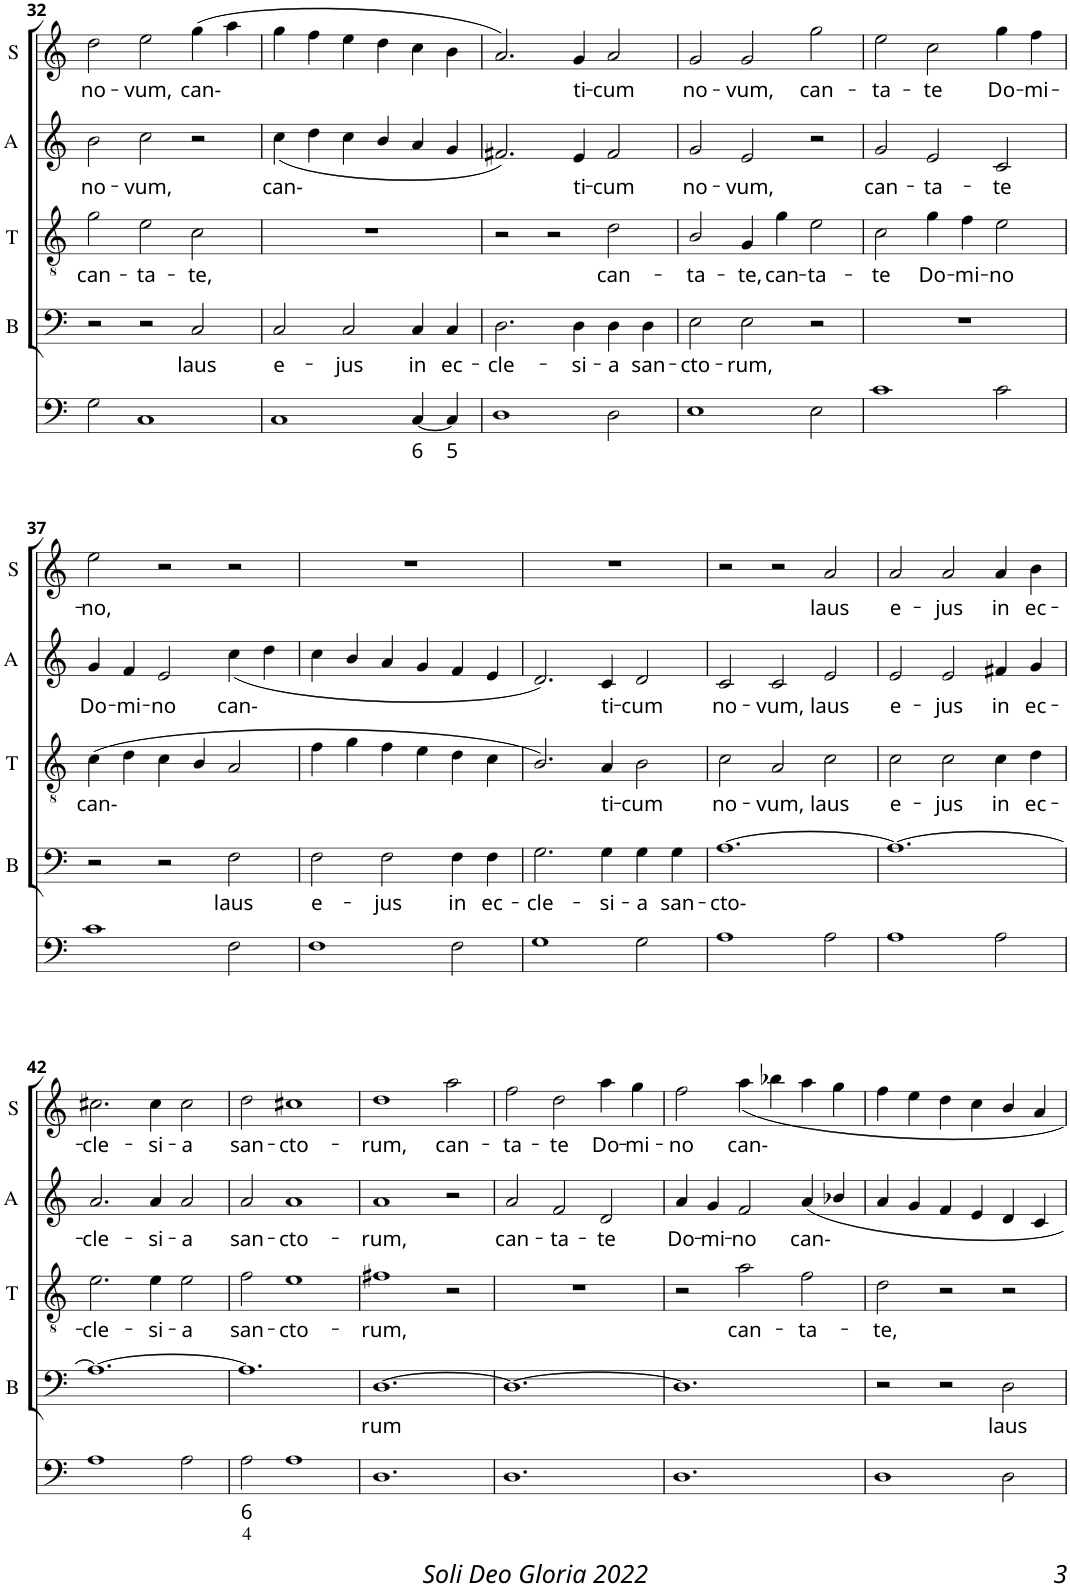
**kern	**text	**text	**kern	**text	**kern	**text	**kern	**text	**kern	**text
*part5	*part5	*part5	*part4	*part4	*part3	*part3	*part2	*part2	*part1	*part1
*staff5	*staff5	*staff5	*staff4	*staff4	*staff3	*staff3	*staff2	*staff2	*staff1	*staff1
*I"Continuo	*	*	*I"Bass	*	*I"Tenor	*	*I"Alto	*	*I"Soprano	*
*	*	*	*I'B	*	*I'T	*	*I'A	*	*I'S	*
!!LO:PB:g=z
*clefF4	*	*	*clefF4	*	*clefGv2	*	*clefG2	*	*clefG2	*
*k[]	*	*	*k[]	*	*k[]	*	*k[]	*	*k[]	*
*M3/2	*	*	*M3/2	*	*M3/2	*	*M3/2	*	*M3/2	*
=32	=32	=32	=32	=32	=32	=32	=32	=32	=32	=32
!	!	!	!	!	!	!LO:LY:b	!	!LO:LY:b	!	!LO:LY:b
2G\	.	.	2r	.	2g\	can-	2b\	no-	2dd\	no-
!	!	!	!	!	!	!LO:LY:b	!	!LO:LY:b	!	!LO:LY:b
1C	.	.	2r	.	2e\	-ta-	2cc\	-vum,	2ee\	-vum,
!	!	!	!	!LO:LY:b	!	!LO:LY:b	!	!	!	!LO:LY:b
.	.	.	2C/	laus	2c\	-te,	2r	.	(>4gg\	can-
.	.	.	.	.	.	.	.	.	4aa\	.
=33	=33	=33	=33	=33	=33	=33	=33	=33	=33	=33
!	!	!	!	!LO:LY:b	!	!	!	!LO:LY:b	!	!
1C	.	.	2C/	e-	1.r	.	(<4cc\	can-	4gg\	.
.	.	.	.	.	.	.	4dd\	.	4ff\	.
!	!	!	!	!LO:LY:b	!	!	!	!	!	!
.	.	.	2C/	-jus	.	.	4cc\	.	4ee\	.
.	.	.	.	.	.	.	4b/	.	4dd\	.
!	!LO:LY:b	!	!	!LO:LY:b	!	!	!	!	!	!
[4C/	6	.	4C/	in	.	.	4a/	.	4cc\	.
!	!LO:LY:b	!	!	!LO:LY:b	!	!	!	!	!	!
4C/]	5	.	4C/	ec-	.	.	4g/	.	4b\	.
=34	=34	=34	=34	=34	=34	=34	=34	=34	=34	=34
!	!	!	!	!LO:LY:b	!	!	!	!	!	!
1D	.	.	2.D\	-cle-	2r	.	2.f#X/)	.	2.a/)	.
.	.	.	.	.	2r	.	.	.	.	.
!	!	!	!	!LO:LY:b	!	!	!	!LO:LY:b	!	!LO:LY:b
.	.	.	4D\	-si-	.	.	4e/	ti-	4g/	ti-
!	!	!	!	!LO:LY:b	!	!LO:LY:b	!	!LO:LY:b	!	!LO:LY:b
2D\	.	.	4D\	-a	2d\	can-	2f#/	-cum	2a/	-cum
!	!	!	!	!LO:LY:b	!	!	!	!	!	!
.	.	.	4D\	san-	.	.	.	.	.	.
=35	=35	=35	=35	=35	=35	=35	=35	=35	=35	=35
!	!	!	!	!LO:LY:b	!	!LO:LY:b	!	!LO:LY:b	!	!LO:LY:b
1E	.	.	2E\	-cto-	2B/	-ta-	2g/	no-	2g/	no-
!	!	!	!	!LO:LY:b	!	!LO:LY:b	!	!LO:LY:b	!	!LO:LY:b
.	.	.	2E\	-rum,	4G/	-te,	2e/	-vum,	2g/	-vum,
!	!	!	!	!	!	!LO:LY:b	!	!	!	!
.	.	.	.	.	4g\	can-	.	.	.	.
!	!	!	!	!	!	!LO:LY:b	!	!	!	!LO:LY:b
2E\	.	.	2r	.	2e\	-ta-	2r	.	2gg\	can-
=36	=36	=36	=36	=36	=36	=36	=36	=36	=36	=36
!	!	!	!	!	!	!LO:LY:b	!	!LO:LY:b	!	!LO:LY:b
1c	.	.	1.r	.	2c\	-te	2g/	can-	2ee\	-ta-
!	!	!	!	!	!	!LO:LY:b	!	!LO:LY:b	!	!LO:LY:b
.	.	.	.	.	4g\	Do-	2e/	-ta-	2cc\	-te
!	!	!	!	!	!	!LO:LY:b	!	!	!	!
.	.	.	.	.	4f\	-mi-	.	.	.	.
!	!	!	!	!	!	!LO:LY:b	!	!LO:LY:b	!	!LO:LY:b
2c\	.	.	.	.	2e\	-no	2c/	-te	4gg\	Do-
!	!	!	!	!	!	!	!	!	!	!LO:LY:b
.	.	.	.	.	.	.	.	.	4ff\	-mi-
!!LO:LB:g=z
=37	=37	=37	=37	=37	=37	=37	=37	=37	=37	=37
!	!	!	!	!	!	!LO:LY:b	!	!LO:LY:b	!	!LO:LY:b
1c	.	.	2r	.	(4c\	can-	4g/	Do-	2ee\	-no,
!	!	!	!	!	!	!	!	!LO:LY:b	!	!
.	.	.	.	.	4d\	.	4f/	-mi-	.	.
!	!	!	!	!	!	!	!	!LO:LY:b	!	!
.	.	.	2r	.	4c\	.	2e/	-no	2r	.
.	.	.	.	.	4B/	.	.	.	.	.
!	!	!	!	!LO:LY:b	!	!	!	!LO:LY:b	!	!
2F\	.	.	2F\	laus	2A/	.	(<4cc\	can-	2r	.
.	.	.	.	.	.	.	4dd\	.	.	.
=38	=38	=38	=38	=38	=38	=38	=38	=38	=38	=38
!	!	!	!	!LO:LY:b	!	!	!	!	!	!
1F	.	.	2F\	e-	4f\	.	4cc\	.	1.r	.
.	.	.	.	.	4g\	.	4b/	.	.	.
!	!	!	!	!LO:LY:b	!	!	!	!	!	!
.	.	.	2F\	-jus	4f\	.	4a/	.	.	.
.	.	.	.	.	4e\	.	4g/	.	.	.
!	!	!	!	!LO:LY:b	!	!	!	!	!	!
2F\	.	.	4F\	in	4d\	.	4f/	.	.	.
!	!	!	!	!LO:LY:b	!	!	!	!	!	!
.	.	.	4F\	ec-	4c\	.	4e/	.	.	.
=39	=39	=39	=39	=39	=39	=39	=39	=39	=39	=39
!	!	!	!	!LO:LY:b	!	!	!	!	!	!
1G	.	.	2.G\	-cle-	2.B/)	.	2.d/)	.	1.r	.
!	!	!	!	!LO:LY:b	!	!LO:LY:b	!	!LO:LY:b	!	!
.	.	.	4G\	-si-	4A/	ti-	4c/	ti-	.	.
!	!	!	!	!LO:LY:b	!	!LO:LY:b	!	!LO:LY:b	!	!
2G\	.	.	4G\	-a	2B\	-cum	2d/	-cum	.	.
!	!	!	!	!LO:LY:b	!	!	!	!	!	!
.	.	.	4G\	san-	.	.	.	.	.	.
=40	=40	=40	=40	=40	=40	=40	=40	=40	=40	=40
!	!	!	!	!LO:LY:b	!	!LO:LY:b	!	!LO:LY:b	!	!
1A	.	.	[1.A	-cto-	2c\	no-	2c/	no-	2r	.
!	!	!	!	!	!	!LO:LY:b	!	!LO:LY:b	!	!
.	.	.	.	.	2A/	-vum,	2c/	-vum,	2r	.
!	!	!	!	!	!	!LO:LY:b	!	!LO:LY:b	!	!LO:LY:b
2A\	.	.	.	.	2c\	laus	2e/	laus	2a/	laus
=41	=41	=41	=41	=41	=41	=41	=41	=41	=41	=41
!	!	!	!	!	!	!LO:LY:b	!	!LO:LY:b	!	!LO:LY:b
1A	.	.	1.A_	.	2c\	e-	2e/	e-	2a/	e-
!	!	!	!	!	!	!LO:LY:b	!	!LO:LY:b	!	!LO:LY:b
.	.	.	.	.	2c\	-jus	2e/	-jus	2a/	-jus
!	!	!	!	!	!	!LO:LY:b	!	!LO:LY:b	!	!LO:LY:b
2A\	.	.	.	.	4c\	in	4f#X/	in	4a/	in
!	!	!	!	!	!	!LO:LY:b	!	!LO:LY:b	!	!LO:LY:b
.	.	.	.	.	4d\	ec-	4g/	ec-	4b\	ec-
!!LO:LB:g=z
=42	=42	=42	=42	=42	=42	=42	=42	=42	=42	=42
!	!	!	!	!	!	!LO:LY:b	!	!LO:LY:b	!	!LO:LY:b
1A	.	.	1.A_	.	2.e\	-cle-	2.a/	-cle-	2.cc#X\	-cle-
!	!	!	!	!	!	!LO:LY:b	!	!LO:LY:b	!	!LO:LY:b
.	.	.	.	.	4e\	-si-	4a/	-si-	4cc#\	-si-
!	!	!	!	!	!	!LO:LY:b	!	!LO:LY:b	!	!LO:LY:b
2A\	.	.	.	.	2e\	-a	2a/	-a	2cc#\	-a
=43	=43	=43	=43	=43	=43	=43	=43	=43	=43	=43
!	!LO:LY:b	!LO:LY:b	!	!	!	!LO:LY:b	!	!LO:LY:b	!	!LO:LY:b
2A\	6	4	1.A]	.	2f\	san-	2a/	san-	2dd\	san-
!	!	!	!	!	!	!LO:LY:b	!	!LO:LY:b	!	!LO:LY:b
1A	.	.	.	.	1e	-cto-	1a	-cto-	1cc#X	-cto-
=44	=44	=44	=44	=44	=44	=44	=44	=44	=44	=44
!	!	!	!	!LO:LY:b	!	!LO:LY:b	!	!LO:LY:b	!	!LO:LY:b
1.D	.	.	[1.D	rum	1f#X	-rum,	1a	-rum,	1dd	-rum,
!	!	!	!	!	!	!	!	!	!	!LO:LY:b
.	.	.	.	.	2r	.	2r	.	2aa\	can-
=45	=45	=45	=45	=45	=45	=45	=45	=45	=45	=45
!	!	!	!	!	!	!	!	!LO:LY:b	!	!LO:LY:b
1.D	.	.	1.D_	.	1.r	.	2a/	can-	2ff\	-ta-
!	!	!	!	!	!	!	!	!LO:LY:b	!	!LO:LY:b
.	.	.	.	.	.	.	2f/	-ta-	2dd\	-te
!	!	!	!	!	!	!	!	!LO:LY:b	!	!LO:LY:b
.	.	.	.	.	.	.	2d/	-te	4aa\	Do-
!	!	!	!	!	!	!	!	!	!	!LO:LY:b
.	.	.	.	.	.	.	.	.	4gg\	-mi-
=46	=46	=46	=46	=46	=46	=46	=46	=46	=46	=46
!	!	!	!	!	!	!	!	!LO:LY:b	!	!LO:LY:b
1.D	.	.	1.D]	.	2r	.	4a/	Do-	2ff\	-no
!	!	!	!	!	!	!	!	!LO:LY:b	!	!
.	.	.	.	.	.	.	4g/	-mi-	.	.
!	!	!	!	!	!	!LO:LY:b	!	!LO:LY:b	!	!LO:LY:b
.	.	.	.	.	2a\	can-	2f/	-no	4aa\	can-
.	.	.	.	.	.	.	.	.	4bb-X\	.
!	!	!	!	!	!	!LO:LY:b	!	!LO:LY:b	!	!
.	.	.	.	.	2f\	-ta-	4a/	can-	4aa\	.
.	.	.	.	.	.	.	4b-X/	.	4gg\	.
=47	=47	=47	=47	=47	=47	=47	=47	=47	=47	=47
!	!	!	!	!	!	!LO:LY:b	!	!	!	!
1D	.	.	2r	.	2d\	-te,	4a/	.	4ff\	.
.	.	.	.	.	.	.	4g/	.	4ee\	.
.	.	.	2r	.	2r	.	4f/	.	4dd\	.
.	.	.	.	.	.	.	4e/	.	4cc\	.
!	!	!	!	!LO:LY:b	!	!	!	!	!	!
2D\	.	.	2D\	laus	2r	.	4d/	.	4b/	.
.	.	.	.	.	.	.	4c/	.	4a/	.
=	=	=	=	=	=	=	=	=	=	=
*-	*-	*-	*-	*-	*-	*-	*-	*-	*-	*-
